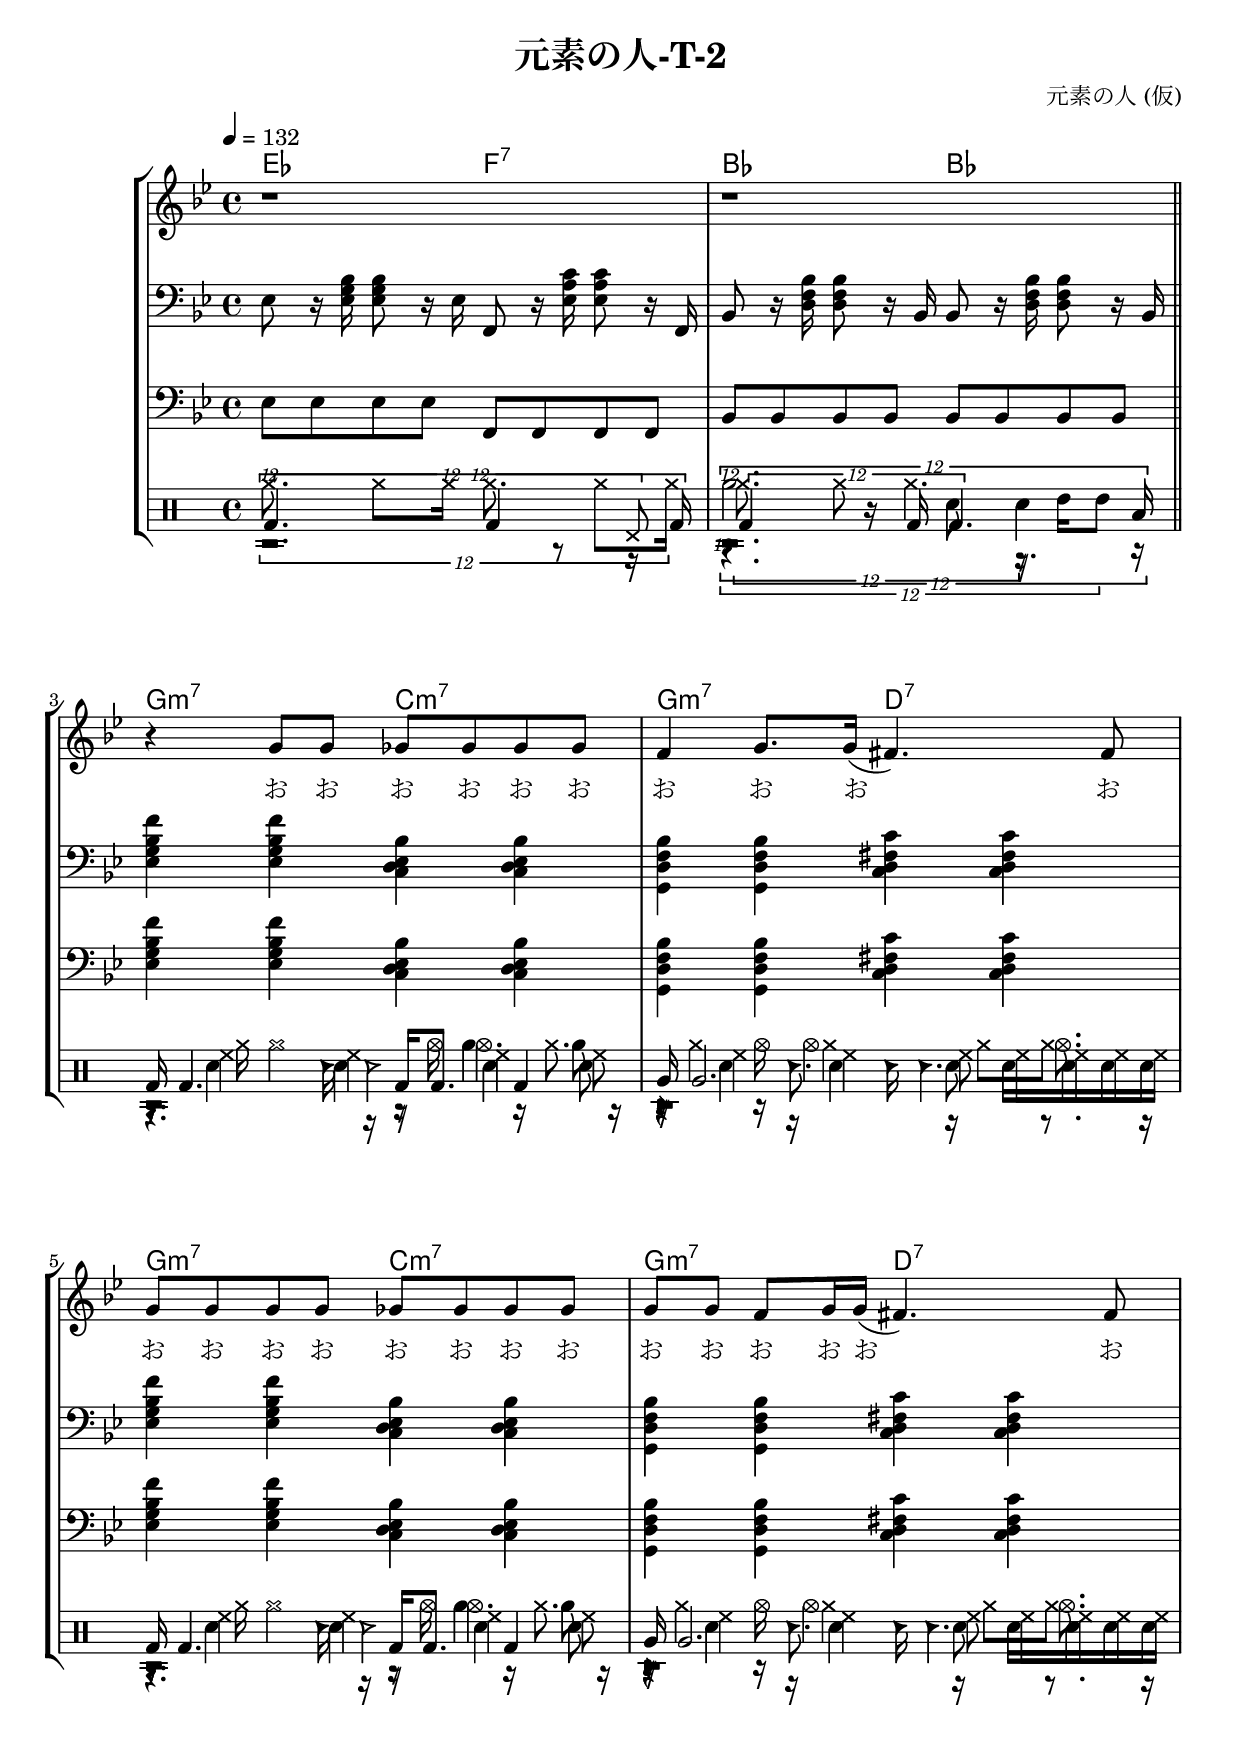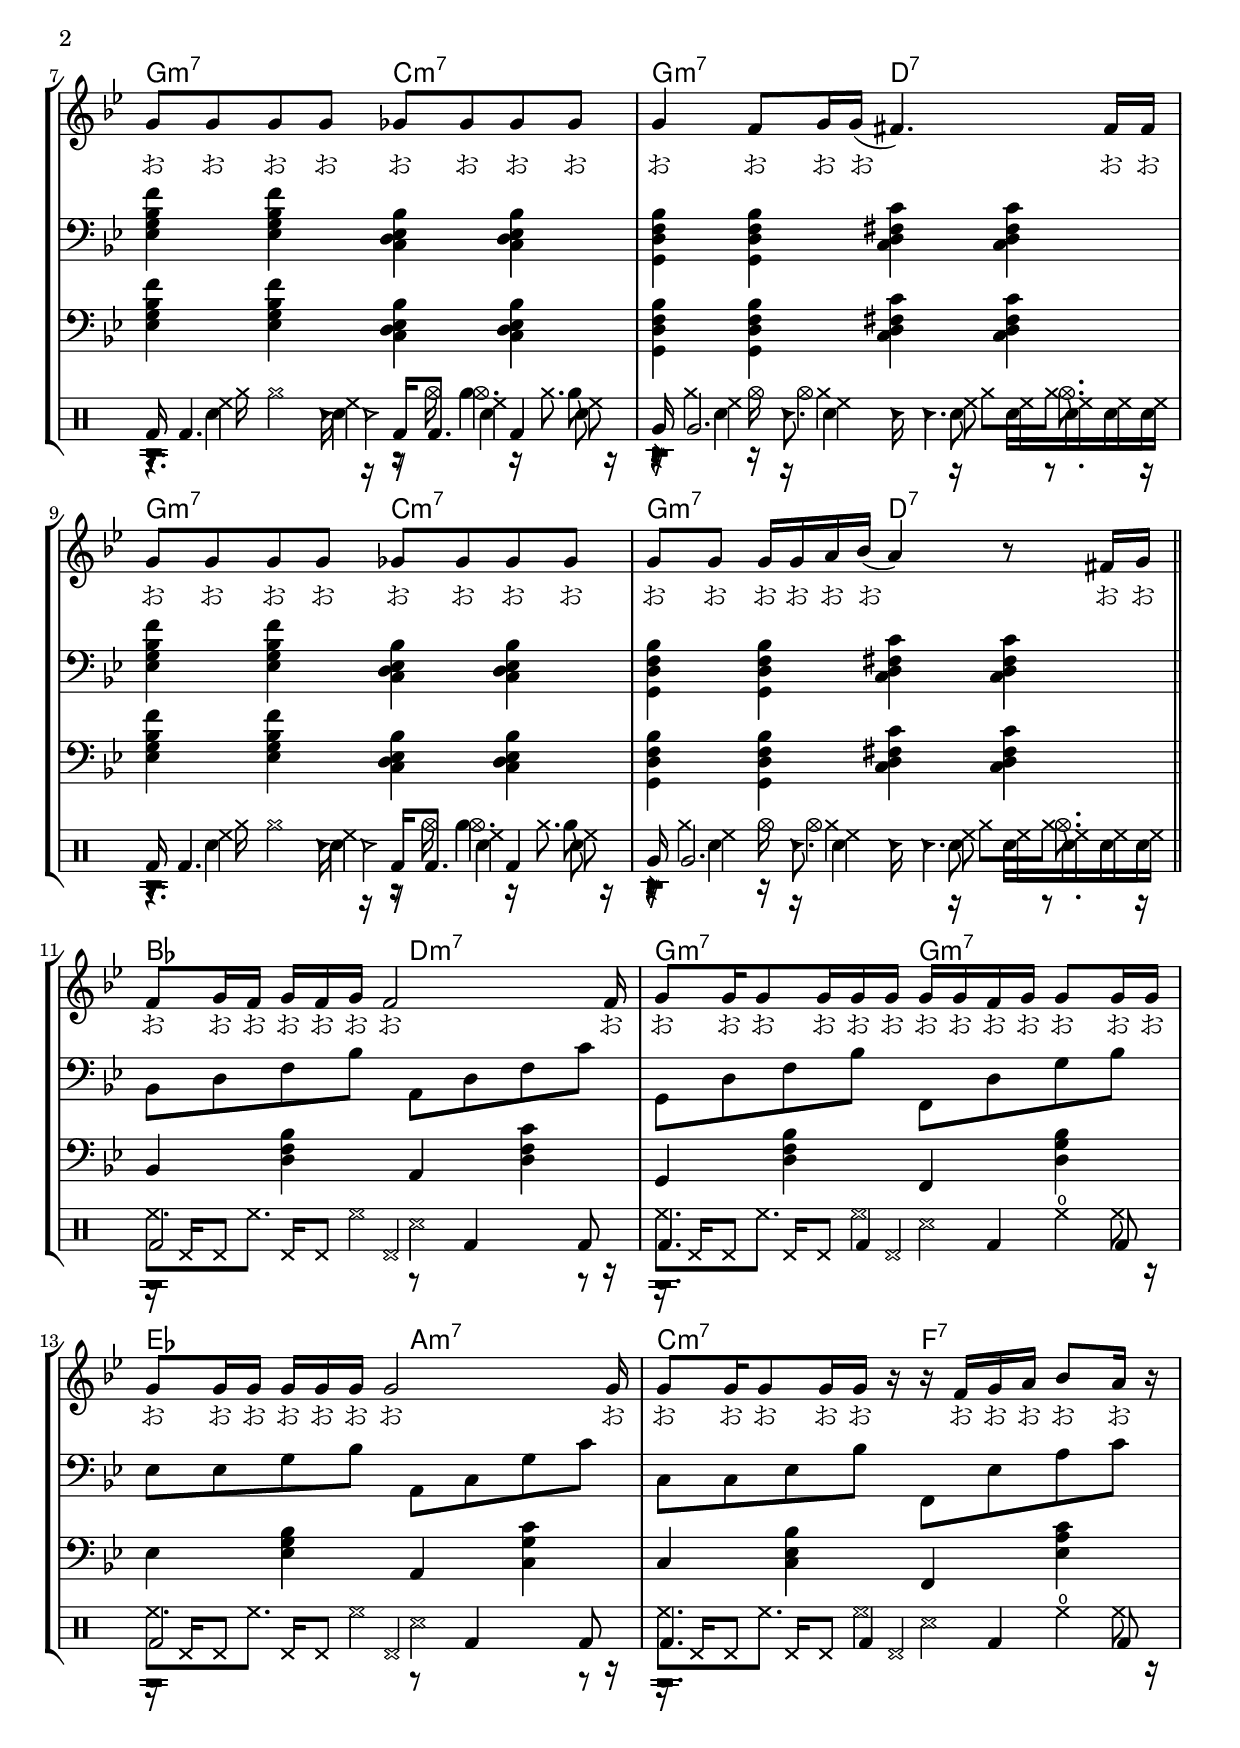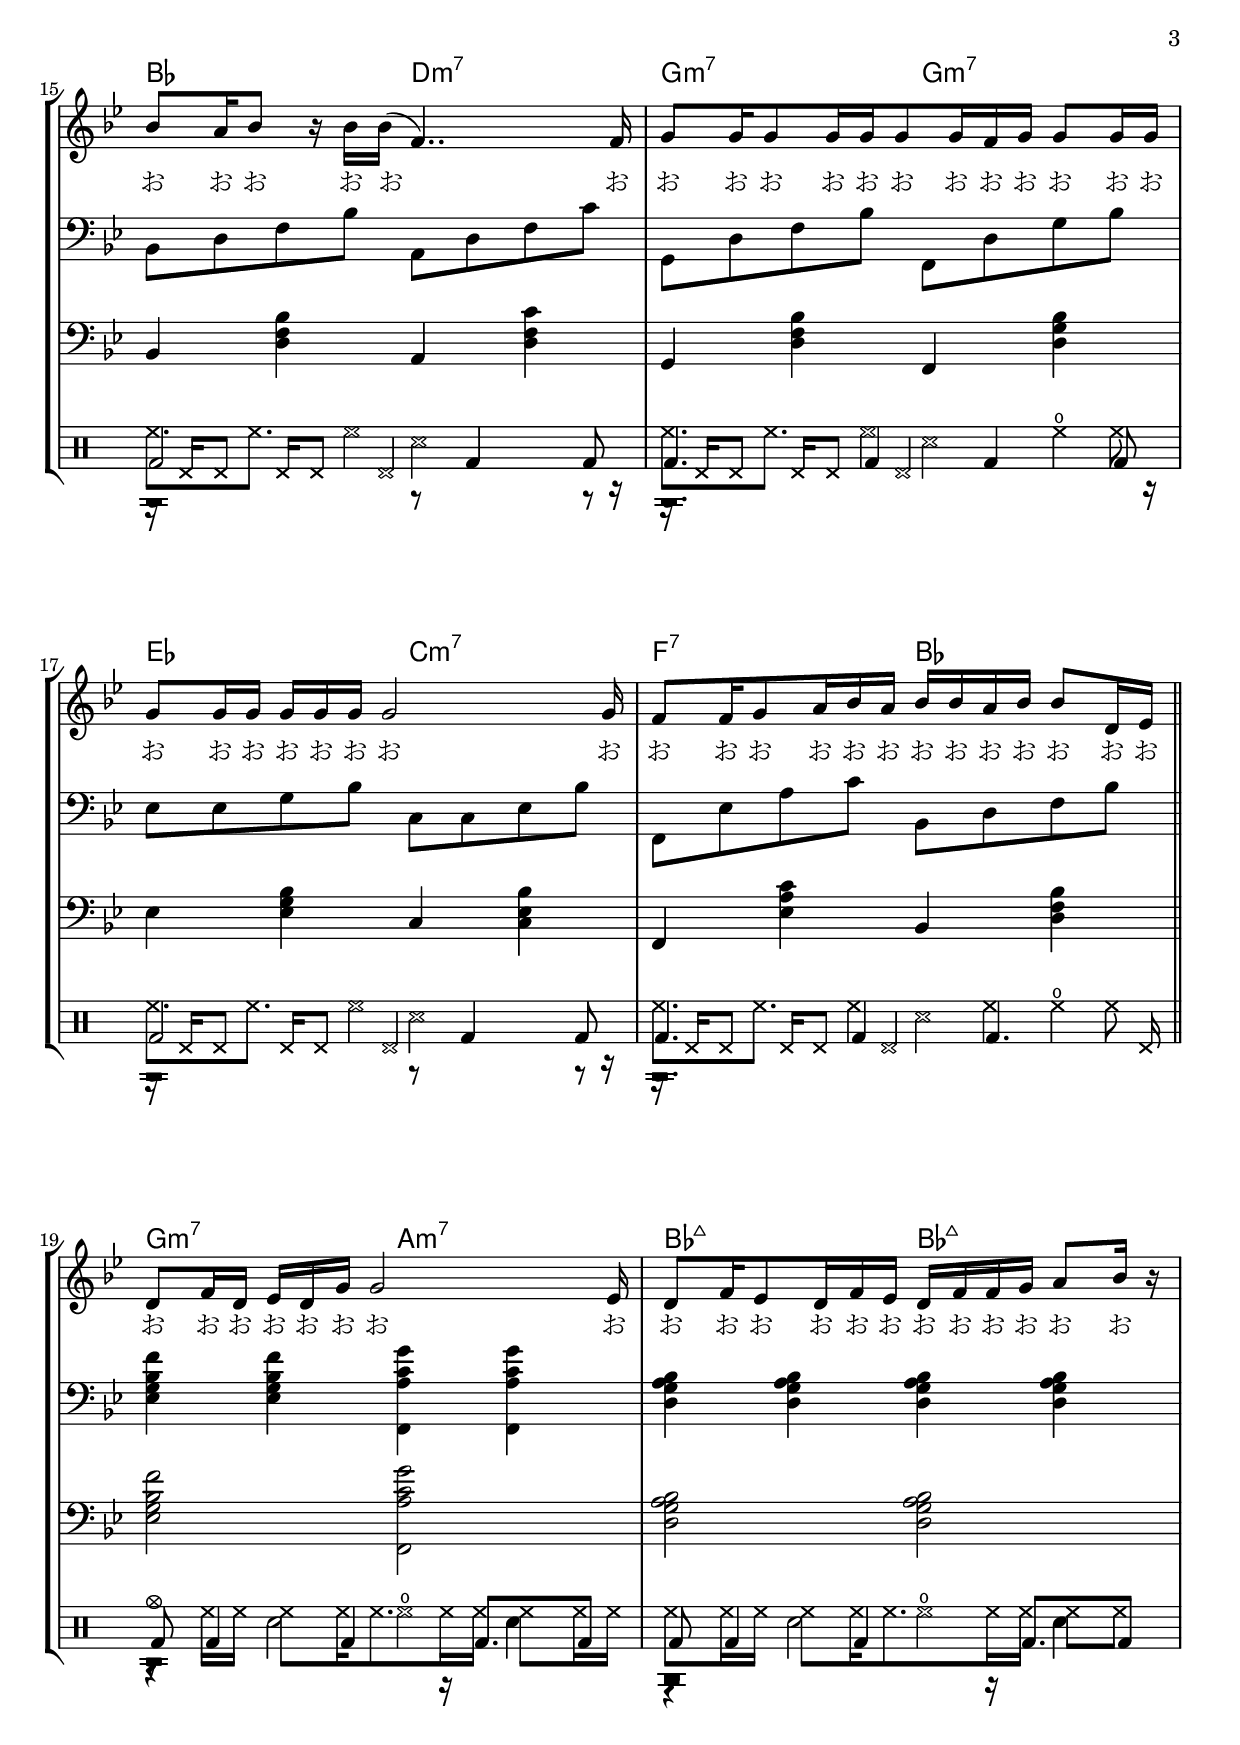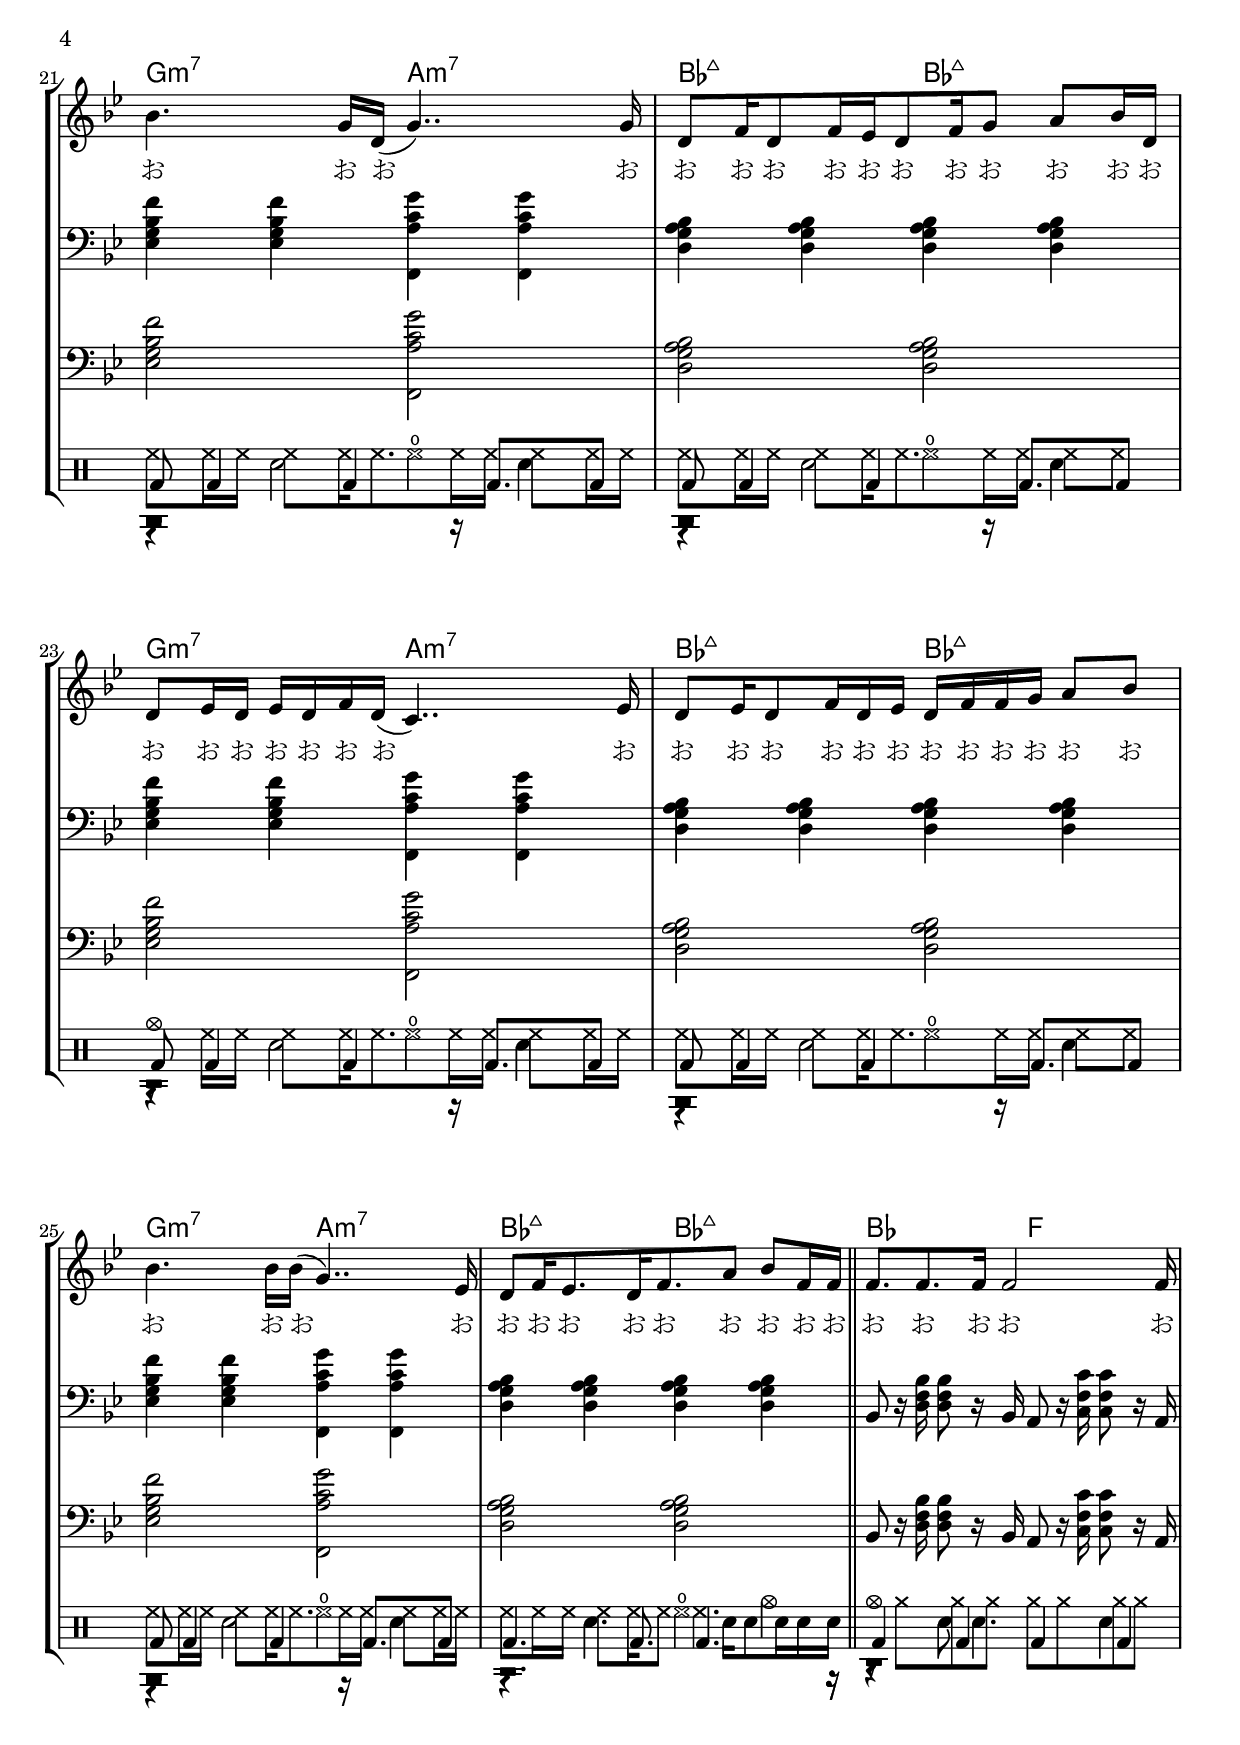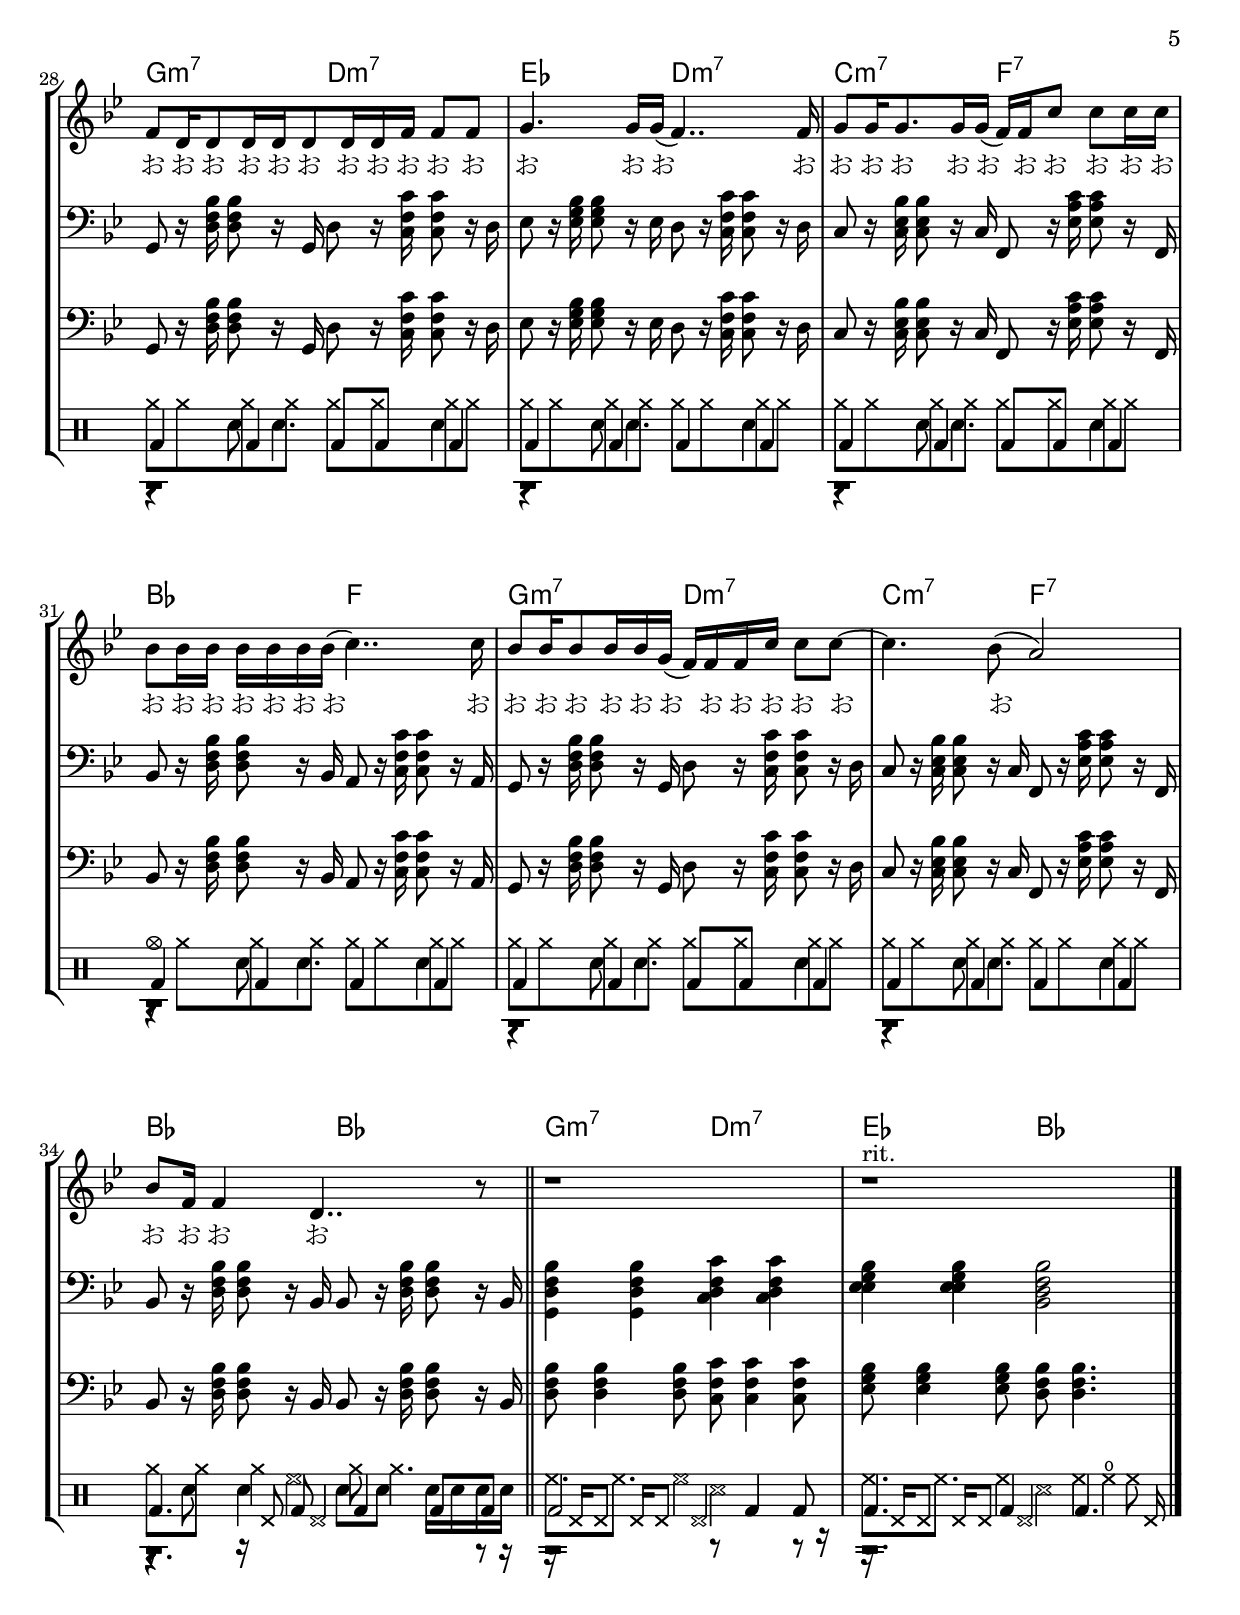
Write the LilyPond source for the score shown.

\version "2.12.1"

\header {
	title = \markup {元素の人-T-2}
	composer = \markup \center-column {"元素の人 (仮)"}
}

harmony = \chordmode {
	es2 f:7 bes bes 

	g:min7 c:m7 g:min7 d:7 g:min7 c:m7 g:min7 d:7 g:min7 c:m7 g:min7 d:7 g:min7 c:m7 g:min7 d:7 

	bes d:min7 g:min7 g:min7 es a:min7 c:min7 f:7 bes d:min7 g:min7 g:min7 es c:min7 f:7 bes 

	g:min7 a:m7 bes:maj7 bes:maj7 g:min7 a:m7 bes:maj7 bes:maj7 g:min7 a:m7 bes:maj7 bes:maj7 g:min7 a:m7 bes:maj7 bes:maj7 

	bes f g:min7 d:min7 es d:min7 c:min7 f:7 bes f g:min7 d:min7 c:min7 f:7 bes bes 

	g:min7 d:min7 es bes 
}

melody = {
	\key bes \major
	\tempo 4 = 132
	r1 | r1   
	\set Staff.midiInstrument = #"Electric Bass (pick)"
	r4 g'8  g'8  ges'8  ges'8  ges'8  ges'8 
	f'4  g'8.  g'16  (fis'4.)  fis'8 
	g'8  g'8  g'8  g'8  ges'8  ges'8  ges'8  ges'8 
	g'8  g'8  f'8  g'16  g'16  (fis'4.)  fis'8 
	g'8  g'8  g'8  g'8  ges'8  ges'8  ges'8  ges'8 
	g'4  f'8  g'16  g'16  (fis'4.)  fis'16  fis'16 
	g'8  g'8  g'8  g'8  ges'8  ges'8  ges'8  ges'8 
	g'8  g'8  g'16  g'16  a'16  bes'16  (a'4)  	r8 	\set Staff.midiInstrument = #"Electric Bass (pick)"
	fis'16  g'16 
	f'8  g'16  f'16  g'16  f'16  g'16  f'2  f'16 
	g'8  g'16  g'8  g'16  g'16  g'16  g'16  g'16  f'16  g'16  g'8  g'16  g'16 
	g'8  g'16  g'16  g'16  g'16  g'16  g'2  g'16 
	g'8  g'16  g'8  g'16  g'16  r16  r16  f'16  g'16  a'16  bes'8  a'16  r16 
	bes'8  a'16  bes'8  r16  bes'16  bes'16  (f'4..)  f'16 
	g'8  g'16  g'8  g'16  g'16  g'8  g'16  f'16  g'16  g'8  g'16  g'16 
	g'8  g'16  g'16  g'16  g'16  g'16  g'2  g'16 
	f'8  f'16  g'8  a'16  bes'16  a'16  bes'16  bes'16  a'16  bes'16  bes'8  	\set Staff.midiInstrument = #"Electric Bass (pick)"
	d'16  es'16 
	d'8  f'16  d'16  es'16  d'16  g'16  g'2  es'16 
	d'8  f'16  es'8  d'16  f'16  es'16  d'16  f'16  f'16  g'16  a'8  bes'16  r16 
	bes'4.  g'16  d'16  (g'4..)  g'16 
	d'8  f'16  d'8  f'16  es'16  d'8  f'16  g'8  a'8  bes'16  d'16 
	d'8  es'16  d'16  es'16  d'16  f'16  d'16  (c'4..)  es'16 
	d'8  es'16  d'8  f'16  d'16  es'16  d'16  f'16  f'16  g'16  a'8  bes'8 
	bes'4.  bes'16  bes'16  (g'4..)  es'16 
	d'8  f'16  es'8.  d'16  f'8.  a'8  bes'8  	\set Staff.midiInstrument = #"Electric Bass (pick)"
	f'16  f'16 
	f'8.  f'8.  f'16  f'2  f'16 
	f'8  d'16  d'8  d'16  d'16  d'8  d'16  d'16  f'16  f'8  f'8 
	g'4.  g'16  g'16  (f'4..)  f'16 
	g'8  g'16  g'8.  g'16  g'16  (f'16)  f'16  c''8  c''8  c''16  c''16 
	bes'8  bes'16  bes'16  bes'16  bes'16  bes'16  bes'16  (c''4..)  c''16 
	bes'8  bes'16  bes'8  bes'16  bes'16  g'16  (f'16)  f'16  f'16  c''16  c''8  c''8~ 
	c''4.  bes'8  (a'2) 
	bes'8  f'16  f'4  d'4..  	r8 	r1 | r1^"rit." \bar "|."
}

words = \lyricmode {
	
	お  お  お  お  お  お  お  お  お  お  お  お  お  お  お  お  お  お  お  お  お  お  お  お  お  お  お  お  お  お  お  お  お  お  お  お  お  お  お  お  お  お  お  お  お  お  お  お  お  お  お  お  
	お  お  お  お  お  お  お  お  お  お  お  お  お  お  お  お  お  お  お  お  お  お  お  お  お  お  お  お  お  お  お  お  お  お  お  お  お  お  お  お  お  お  お  お  お  お  お  お  お  お  お  お  お  お  お  お  お  お  お  お  お  お  お  お  お  お  お  お  お  お  お  お  お  お  お  お  お  お  
	お  お  お  お  お  お  お  お  お  お  お  お  お  お  お  お  お  お  お  お  お  お  お  お  お  お  お  お  お  お  お  お  お  お  お  お  お  お  お  お  お  お  お  お  お  お  お  お  お  お  お  お  お  お  お  お  お  お  お  お  お  お  お  お  お  お  お  お  
	お  お  お  お  お  お  お  お  お  お  お  お  お  お  お  お  お  お  お  お  お  お  お  お  お  お  お  お  お  お  お  お  お  お  お  お  お  お  お  お  お  お  お  お  お  お  お  お  お  お  お  お  お  お  お  お  
	
}

tempochange = {
	\tempo 4 = 132
	r1 | r1 \bar "||"
	\tempo 4 = 132
	r1 | r1 | r1 | r1 | r1 | r1 | r1 | r1 \bar "||"
	\tempo 4 = 132
	r1 | r1 | r1 | r1 | r1 | r1 | r1 | r1 \bar "||"
	\tempo 4 = 132
	r1 | r1 | r1 | r1 | r1 | r1 | r1 | r1 \bar "||"
	\tempo 4 = 132
	r1 | r1 | r1 | r1 | r1 | r1 | r1 | r1 \bar "||"
	\tempo 4 = 132
	r1 | \tempo 4 = 99 r2 \tempo 4 = 88 r2 \bar "|."
}

mainacc = {
	\clef bass
	\set Staff.midiInstrument = #"Honky-tonk"
	\key bes \major
	\tempo 4 = 132
	es8 r16 <es g bes>16 <es g bes>8 r16 es16
	f,8 r16 <es a c'>16 <es a c'>8 r16 f,16
	bes,8 r16 <d f bes>16 <d f bes>8 r16 bes,16
	bes,8 r16 <d f bes>16 <d f bes>8 r16 bes,16
	\bar "||"

	\set Staff.midiInstrument = #"Pad 6 (metallic)"
	<es g bes f'>4 <es g bes f'>4
	<d c es bes>4 <d c es bes>4
	<g, d f bes>4 <g, d f bes>4
	<d c fis c'>4 <d c fis c'>4
	<es g bes f'>4 <es g bes f'>4
	<d c es bes>4 <d c es bes>4
	<g, d f bes>4 <g, d f bes>4
	<d c fis c'>4 <d c fis c'>4
	<es g bes f'>4 <es g bes f'>4
	<d c es bes>4 <d c es bes>4
	<g, d f bes>4 <g, d f bes>4
	<d c fis c'>4 <d c fis c'>4
	<es g bes f'>4 <es g bes f'>4
	<d c es bes>4 <d c es bes>4
	<g, d f bes>4 <g, d f bes>4
	<d c fis c'>4 <d c fis c'>4
	\bar "||"

	\set Staff.midiInstrument = #"Electric Guitar (clean)"
	bes,8 d8 f8 bes8
	a,8 d8 f8 c'8
	g,8 d8 f8 bes8
	f,8 d8 g8 bes8
	es8 es8 g8 bes8
	a,8 c8 g8 c'8
	c8 c8 es8 bes8
	f,8 es8 a8 c'8
	bes,8 d8 f8 bes8
	a,8 d8 f8 c'8
	g,8 d8 f8 bes8
	f,8 d8 g8 bes8
	es8 es8 g8 bes8
	c8 c8 es8 bes8
	f,8 es8 a8 c'8
	bes,8 d8 f8 bes8
	\bar "||"

	\set Staff.midiInstrument = #"Voice Oohs"
	<es g bes f'>4 <es g bes f'>4
	<f, a c' g'>4 <f, a c' g'>4
	<g d a bes>4 <g d a bes>4
	<g d a bes>4 <g d a bes>4
	<es g bes f'>4 <es g bes f'>4
	<f, a c' g'>4 <f, a c' g'>4
	<g d a bes>4 <g d a bes>4
	<g d a bes>4 <g d a bes>4
	<es g bes f'>4 <es g bes f'>4
	<f, a c' g'>4 <f, a c' g'>4
	<g d a bes>4 <g d a bes>4
	<g d a bes>4 <g d a bes>4
	<es g bes f'>4 <es g bes f'>4
	<f, a c' g'>4 <f, a c' g'>4
	<g d a bes>4 <g d a bes>4
	<g d a bes>4 <g d a bes>4
	\bar "||"

	\set Staff.midiInstrument = #"Acoustic grand"
	bes,8 r16 <d f bes>16 <d f bes>8 r16 bes,16
	a,8 r16 <c f c'>16 <c f c'>8 r16 a,16
	g,8 r16 <d f bes>16 <d f bes>8 r16 g,16
	d8 r16 <c f c'>16 <c f c'>8 r16 d16
	es8 r16 <es g bes>16 <es g bes>8 r16 es16
	d8 r16 <c f c'>16 <c f c'>8 r16 d16
	c8 r16 <c es bes>16 <c es bes>8 r16 c16
	f,8 r16 <es a c'>16 <es a c'>8 r16 f,16
	bes,8 r16 <d f bes>16 <d f bes>8 r16 bes,16
	a,8 r16 <c f c'>16 <c f c'>8 r16 a,16
	g,8 r16 <d f bes>16 <d f bes>8 r16 g,16
	d8 r16 <c f c'>16 <c f c'>8 r16 d16
	c8 r16 <c es bes>16 <c es bes>8 r16 c16
	f,8 r16 <es a c'>16 <es a c'>8 r16 f,16
	bes,8 r16 <d f bes>16 <d f bes>8 r16 bes,16
	bes,8 r16 <d f bes>16 <d f bes>8 r16 bes,16
	\bar "||"

	\set Staff.midiInstrument = #"Voice Oohs"
	<g, d f bes>4 <g, d f bes>4
	<d c f c'>4 <d c f c'>4
	<es es g bes>4 <es es g bes>4
	<bes, d f bes>2
	\bar "|."
}

subacc = {
	\clef bass
	\set Staff.midiInstrument = #"Whistle"
	\key bes \major
	\tempo 4 = 132
	es8 es8 es8 es8
	f,8 f,8 f,8 f,8
	bes,8 bes,8 bes,8 bes,8
	bes,8 bes,8 bes,8 bes,8
	\bar "||"

	\set Staff.midiInstrument = #"Synth Bass 2"
	<es g bes f'>4 <es g bes f'>4
	<d c es bes>4 <d c es bes>4
	<g, d f bes>4 <g, d f bes>4
	<d c fis c'>4 <d c fis c'>4
	<es g bes f'>4 <es g bes f'>4
	<d c es bes>4 <d c es bes>4
	<g, d f bes>4 <g, d f bes>4
	<d c fis c'>4 <d c fis c'>4
	<es g bes f'>4 <es g bes f'>4
	<d c es bes>4 <d c es bes>4
	<g, d f bes>4 <g, d f bes>4
	<d c fis c'>4 <d c fis c'>4
	<es g bes f'>4 <es g bes f'>4
	<d c es bes>4 <d c es bes>4
	<g, d f bes>4 <g, d f bes>4
	<d c fis c'>4 <d c fis c'>4
	\bar "||"

	\set Staff.midiInstrument = #"Harmonica"
	bes,4 <d f bes>4
	a,4 <d f c'>4
	g,4 <d f bes>4
	f,4 <d g bes>4
	es4 <es g bes>4
	a,4 <c g c'>4
	c4 <c es bes>4
	f,4 <es a c'>4
	bes,4 <d f bes>4
	a,4 <d f c'>4
	g,4 <d f bes>4
	f,4 <d g bes>4
	es4 <es g bes>4
	c4 <c es bes>4
	f,4 <es a c'>4
	bes,4 <d f bes>4
	\bar "||"

	\set Staff.midiInstrument = #"Synth Bass 2"
	<es g bes f'>2
	<f, a c' g'>2
	<g d a bes>2
	<g d a bes>2
	<es g bes f'>2
	<f, a c' g'>2
	<g d a bes>2
	<g d a bes>2
	<es g bes f'>2
	<f, a c' g'>2
	<g d a bes>2
	<g d a bes>2
	<es g bes f'>2
	<f, a c' g'>2
	<g d a bes>2
	<g d a bes>2
	\bar "||"

	\set Staff.midiInstrument = #"Woodblock"
	bes,8 r16 <d f bes>16 <d f bes>8 r16 bes,16
	a,8 r16 <c f c'>16 <c f c'>8 r16 a,16
	g,8 r16 <d f bes>16 <d f bes>8 r16 g,16
	d8 r16 <c f c'>16 <c f c'>8 r16 d16
	es8 r16 <es g bes>16 <es g bes>8 r16 es16
	d8 r16 <c f c'>16 <c f c'>8 r16 d16
	c8 r16 <c es bes>16 <c es bes>8 r16 c16
	f,8 r16 <es a c'>16 <es a c'>8 r16 f,16
	bes,8 r16 <d f bes>16 <d f bes>8 r16 bes,16
	a,8 r16 <c f c'>16 <c f c'>8 r16 a,16
	g,8 r16 <d f bes>16 <d f bes>8 r16 g,16
	d8 r16 <c f c'>16 <c f c'>8 r16 d16
	c8 r16 <c es bes>16 <c es bes>8 r16 c16
	f,8 r16 <es a c'>16 <es a c'>8 r16 f,16
	bes,8 r16 <d f bes>16 <d f bes>8 r16 bes,16
	bes,8 r16 <d f bes>16 <d f bes>8 r16 bes,16
	\bar "||"

	\set Staff.midiInstrument = #"Whistle"
	<d f bes>8 <d f bes>4 <d f bes>8
	<c f c'>8 <c f c'>4 <c f c'>8
	<es g bes>8 <es g bes>4 <es g bes>8
	<d f bes>8 <d f bes>4.
	\bar "|."
}

percA = {
	\drummode {
	\times 16/12{ cymr8. cymr8 cymr16 cymr8. cymr8 cymr16 } |\times 16/12{ cymr8. cymr8 cymr4. r16 } \bar "||"
	r8 hh4 hh4 hh4 hh8  |r8 hh4 hh4 hh8 hh16 hh16 hh16 hh16  |r8 hh4 hh4 hh4 hh8  |r8 hh4 hh4 hh8 hh16 hh16 hh16 hh16  |r8 hh4 hh4 hh4 hh8  |r8 hh4 hh4 hh8 hh16 hh16 hh16 hh16  |r8 hh4 hh4 hh4 hh8  |r8 hh4 hh4 hh8 hh16 hh16 hh16 hh16  \bar "||"
	r1  |r2. hho4  |r1  |r2. hho4  |r1  |r2. hho4  |r1  |r2. hho4  \bar "||"
	r2 hho2  |r2 hho2  |r2 hho2  |r2 hho2  |r2 hho2  |r2 hho2  |r2 hho2  |r2 hho2  \bar "||"
	r8 cymr8 cymr8 cymr8 cymr8 cymr8 cymr8 cymr8  |cymr8 cymr8 cymr8 cymr8 cymr8 cymr8 cymr8 cymr8  |cymr8 cymr8 cymr8 cymr8 cymr8 cymr8 cymr8 cymr8  |cymr8 cymr8 cymr8 cymr8 cymr8 cymr8 cymr8 cymr8  |r8 cymr8 cymr8 cymr8 cymr8 cymr8 cymr8 cymr8  |cymr8 cymr8 cymr8 cymr8 cymr8 cymr8 cymr8 cymr8  |cymr8 cymr8 cymr8 cymr8 cymr8 cymr8 cymr8 cymr8  |cymr8 cymr8 cymr4 cymr8 cymr4.  \bar "||"
	r1  |r2. hho4  \bar "|."
	}
}

percB = {
	\drummode {
	\times 16/12{ r2 r8 hhp8 } |\times 16/12{ r2. } \bar "||"
	r8 sn4 sn4 sn4 sn8  |r8 sn4 sn4 sn8 sn16 sn16 sn16 sn16  |r8 sn4 sn4 sn4 sn8  |r8 sn4 sn4 sn8 sn16 sn16 sn16 sn16  |r8 sn4 sn4 sn4 sn8  |r8 sn4 sn4 sn8 sn16 sn16 sn16 sn16  |r8 sn4 sn4 sn4 sn8  |r8 sn4 sn4 sn8 sn16 sn16 sn16 sn16  \bar "||"
	r16 hhp16 hhp8 hhp16 hhp8 hhp2 r16  |r16 hhp16 hhp8 hhp16 hhp8 hhp2 r16  |r16 hhp16 hhp8 hhp16 hhp8 hhp2 r16  |r16 hhp16 hhp8 hhp16 hhp8 hhp2 r16  |r16 hhp16 hhp8 hhp16 hhp8 hhp2 r16  |r16 hhp16 hhp8 hhp16 hhp8 hhp2 r16  |r16 hhp16 hhp8 hhp16 hhp8 hhp2 r16  |r16 hhp16 hhp8 hhp16 hhp8 hhp2 hhp16  \bar "||"
	r8 hh16 hh16 hh8 hh16 hh8. hh16 hh16 hh8 hh16 hh16  |hh8 hh16 hh16 hh8 hh16 hh8. hh16 hh16 hh8 hh8  |hh8 hh16 hh16 hh8 hh16 hh8. hh16 hh16 hh8 hh16 hh16  |hh8 hh16 hh16 hh8 hh16 hh8. hh16 hh16 hh8 hh8  |r8 hh16 hh16 hh8 hh16 hh8. hh16 hh16 hh8 hh16 hh16  |hh8 hh16 hh16 hh8 hh16 hh8. hh16 hh16 hh8 hh8  |hh8 hh16 hh16 hh8 hh16 hh8. hh16 hh16 hh8 hh16 hh16  |hh8 hh16 hh16 hh8 hh16 hh8 hh4. r16  \bar "||"
	r4 sn8 sn4. sn4  |r4 sn8 sn4. sn4  |r4 sn8 sn4. sn4  |r4 sn8 sn4. sn4  |r4 sn8 sn4. sn4  |r4 sn8 sn4. sn4  |r4 sn8 sn4. sn4  |r8 sn8 sn4 sn8 sn8 sn16 sn16 sn16 sn16  \bar "||"
	r16 hhp16 hhp8 hhp16 hhp8 hhp2 r16  |r16 hhp16 hhp8 hhp16 hhp8 hhp2 hhp16  \bar "|."
	}
}

percC = {
	\drummode {
	\times 16/12{ bd4. bd4 r16 bd16 } |\times 16/12{ bd4 r16 bd16 bd4. } \bar "||"
	bd16 bd4. r16 bd16 bd8. bd4  |r1  |bd16 bd4. r16 bd16 bd8. bd4  |r1  |bd16 bd4. r16 bd16 bd8. bd4  |r1  |bd16 bd4. r16 bd16 bd8. bd4  |r1  \bar "||"
	hh8. hh8. hh2 r8  |hh8. hh8. hh2 hh8  |hh8. hh8. hh2 r8  |hh8. hh8. hh2 hh8  |hh8. hh8. hh2 r8  |hh8. hh8. hh2 hh8  |hh8. hh8. hh2 r8  |hh8. hh8. hh4 hh4 hh8  \bar "||"
	r4 sn2 sn4  |r4 sn2 sn4  |r4 sn2 sn4  |r4 sn2 sn4  |r4 sn2 sn4  |r4 sn2 sn4  |r4 sn2 sn4  |r4 sn4. sn16 sn8 sn16 sn16 sn16  \bar "||"
	bd4 bd4 bd4 bd4  |bd4 bd4 bd8 bd8 bd4  |bd4 bd4 bd4 bd4  |bd4 bd4 bd8 bd8 bd4  |bd4 bd4 bd4 bd4  |bd4 bd4 bd8 bd8 bd4  |bd4 bd4 bd4 bd4  |bd4. bd8 bd4 bd8 bd8  \bar "||"
	hh8. hh8. hh2 r8  |hh8. hh8. hh4 hh4 hh8  \bar "|."
	}
}

percD = {
	\drummode {
	\times 16/12{ r2. } |\times 16/12{ rb2. } \bar "||"
	r2 r16 cymc16 cymc4.  |r4 cymc16 cymc2 cymc8.  |r2 r16 cymc16 cymc4.  |r4 cymc16 cymc2 cymc8.  |r2 r16 cymc16 cymc4.  |r4 cymc16 cymc2 cymc8.  |r2 r16 cymc16 cymc4.  |r4 cymc16 cymc2 cymc8.  \bar "||"
	r2 ss2  |r2 ss2  |r2 ss2  |r2 ss2  |r2 ss2  |r2 ss2  |r2 ss2  |r2 ss2  \bar "||"
	bd8 bd4 bd4 r16 bd8. bd8  |bd8 bd4 bd4 r16 bd8. bd8  |bd8 bd4 bd4 r16 bd8. bd8  |bd8 bd4 bd4 r16 bd8. bd8  |bd8 bd4 bd4 r16 bd8. bd8  |bd8 bd4 bd4 r16 bd8. bd8  |bd8 bd4 bd4 r16 bd8. bd8  |bd4. bd8. bd4. r16  \bar "||"
	cymc1  |r1 |r1 |r1 |cymc1  |r1 |r1 |r1 \bar "||"
	r2 ss2  |r2 ss2  \bar "|."
	}
}

percE = {
	\drummode {
	r1 |\times 16/12{ r4. sn8 sn4 } \bar "||"
	r1  |tomfh16 tomfh2. r8.  |r1  |tomfh16 tomfh2. r8.  |r1  |tomfh16 tomfh2. r8.  |r1  |tomfh16 tomfh2. r8.  \bar "||"
	bd2 r8 bd4 bd8  |bd4. bd4 bd4 bd8  |bd2 r8 bd4 bd8  |bd4. bd4 bd4 bd8  |bd2 r8 bd4 bd8  |bd4. bd4 bd4 bd8  |bd2 r8 bd4 bd8  |bd4. bd4 bd4.  \bar "||"
	cymc1  |r1 |r1 |r1 |cymc1  |r1 |r1 |r2. cymc4  \bar "||"
	r1 |r1 |r1 |r1 |r1 |r1 |r1 |r4 r16 hhp8 hhp2 r16  \bar "||"
	bd2 r8 bd4 bd8  |bd4. bd4 bd4.  \bar "|."
	}
}

percF = {
	\drummode {
	r1 |\times 16/12{ r2 r16 tommh16 tommh8 } \bar "||"
	r2 r8 rb4 rb8  |r1  |r2 r8 rb4 rb8  |r1  |r2 r8 rb4 rb8  |r1  |r2 r8 rb4 rb8  |r1  \bar "||"
	r1 | r1 | r1 | r1 | r1 | r1 | r1 | r1 \bar "||"
	r1 | r1 | r1 | r1 | r1 | r1 | r1 | r1 \bar "||"
	r1 |r1 |r1 |r1 |r1 |r1 |r1 |r4. hh2 r8  \bar "||"
	r1 | r1 \bar "|."
	}
}

percG = {
	\drummode {
	r1 |\times 16/12{ r2 r8. toml16 } \bar "||"
	r4. hc16 hc2 r16  |r4 r16 hc8. hc16 hc4. r16  |r4. hc16 hc2 r16  |r4 r16 hc8. hc16 hc4. r16  |r4. hc16 hc2 r16  |r4 r16 hc8. hc16 hc4. r16  |r4. hc16 hc2 r16  |r4 r16 hc8. hc16 hc4. r16  \bar "||"
	r1 | r1 | r1 | r1 | r1 | r1 | r1 | r1 \bar "||"
	r1 | r1 | r1 | r1 | r1 | r1 | r1 | r1 \bar "||"
	r1 | r1 | r1 | r1 | r1 | r1 | r1 | r1 \bar "||"
	r1 | r1 \bar "|."
	}
}

percH = {
	\drummode {
	r1 | r1 \bar "||"
	r8. cymr16 cymr2 r16 cymr8.  |r16 cymr4 r16 cymr4 r16 cymr8 cymr8.  |r8. cymr16 cymr2 r16 cymr8.  |r16 cymr4 r16 cymr4 r16 cymr8 cymr8.  |r8. cymr16 cymr2 r16 cymr8.  |r16 cymr4 r16 cymr4 r16 cymr8 cymr8.  |r8. cymr16 cymr2 r16 cymr8.  |r16 cymr4 r16 cymr4 r16 cymr8 cymr8.  \bar "||"
	r1 | r1 | r1 | r1 | r1 | r1 | r1 | r1 \bar "||"
	r1 | r1 | r1 | r1 | r1 | r1 | r1 | r1 \bar "||"
	r1 | r1 | r1 | r1 | r1 | r1 | r1 | r1 \bar "||"
	r1 | r1 \bar "|."
	}
}

\score {
	<<
		\new StaffGroup <<
			\new ChordNames {\harmony}
			\new Voice = "melody" {\melody}
			\new Lyrics \lyricsto "melody" \words
			\new Staff = "mainacc" {\mainacc}
			\new Staff = "subacc" {\subacc}
			\new DrumStaff <<
				\new DrumVoice {\percA}
				\new DrumVoice {\percB}
				\new DrumVoice {\percC}
				\new DrumVoice {\percD}
				\new DrumVoice {\percE}
				\new DrumVoice {\percF}
				\new DrumVoice {\percG}
				\new DrumVoice {\percH}
			>>
		>>
	>>
	\layout { }
}
